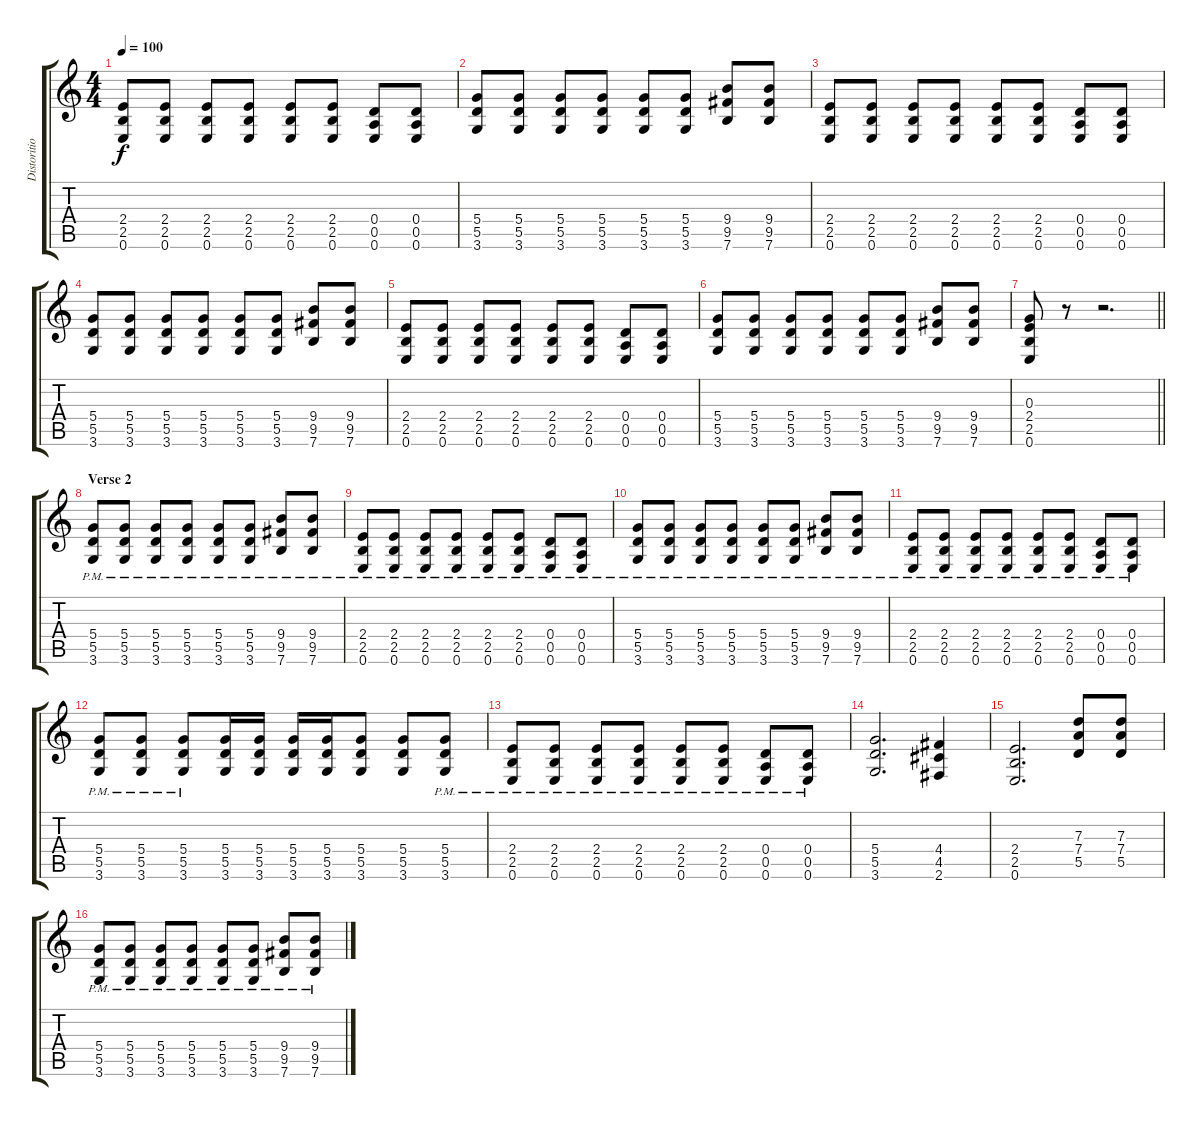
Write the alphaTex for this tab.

\track ("Distorition" "Distoritio") {instrument distortionguitar}
\staff {score tabs}
\tuning (E4 B3 G3 D3 A2 E2) {hide}
\ts (4 4)
\tempo 100
\clef g2
\ks c
(2.4 2.5 0.6).8{dy f} (2.4 2.5 0.6).8 (2.4 2.5 0.6).8 (2.4 2.5 0.6).8 (2.4 2.5 0.6).8 (2.4 2.5 0.6).8 (0.4 0.5 0.6).8 (0.4 0.5 0.6).8 |
(5.4 5.5 3.6).8 (5.4 5.5 3.6).8 (5.4 5.5 3.6).8 (5.4 5.5 3.6).8 (5.4 5.5 3.6).8 (5.4 5.5 3.6).8 (9.4 9.5 7.6).8 (9.4 9.5 7.6).8 |
(2.4 2.5 0.6).8 (2.4 2.5 0.6).8 (2.4 2.5 0.6).8 (2.4 2.5 0.6).8 (2.4 2.5 0.6).8 (2.4 2.5 0.6).8 (0.4 0.5 0.6).8 (0.4 0.5 0.6).8 |
(5.4 5.5 3.6).8 (5.4 5.5 3.6).8 (5.4 5.5 3.6).8 (5.4 5.5 3.6).8 (5.4 5.5 3.6).8 (5.4 5.5 3.6).8 (9.4 9.5 7.6).8 (9.4 9.5 7.6).8 |
(2.4 2.5 0.6).8 (2.4 2.5 0.6).8 (2.4 2.5 0.6).8 (2.4 2.5 0.6).8 (2.4 2.5 0.6).8 (2.4 2.5 0.6).8 (0.4 0.5 0.6).8 (0.4 0.5 0.6).8 |
(5.4 5.5 3.6).8 (5.4 5.5 3.6).8 (5.4 5.5 3.6).8 (5.4 5.5 3.6).8 (5.4 5.5 3.6).8 (5.4 5.5 3.6).8 (9.4 9.5 7.6).8 (9.4 9.5 7.6).8 |
\barLineRight lightlight
(0.3 2.4 2.5 0.6).8 r.8 r.2{d} |
\section ("" "Verse 2")
(5.4{pm} 5.5{pm} 3.6{pm}).8 (5.4{pm} 5.5{pm} 3.6{pm}).8 (5.4{pm} 5.5{pm} 3.6{pm}).8 (5.4{pm} 5.5{pm} 3.6{pm}).8 (5.4{pm} 5.5{pm} 3.6{pm}).8 (5.4{pm} 5.5{pm} 3.6{pm}).8 (9.4{pm} 9.5{pm} 7.6{pm}).8 (9.4{pm} 9.5{pm} 7.6{pm}).8 |
(2.4{pm} 2.5{pm} 0.6{pm}).8 (2.4{pm} 2.5{pm} 0.6{pm}).8 (2.4{pm} 2.5{pm} 0.6{pm}).8 (2.4{pm} 2.5{pm} 0.6{pm}).8 (2.4{pm} 2.5{pm} 0.6{pm}).8 (2.4{pm} 2.5{pm} 0.6{pm}).8 (0.4{pm} 0.5{pm} 0.6{pm}).8 (0.4{pm} 0.5{pm} 0.6{pm}).8 |
(5.4{pm} 5.5{pm} 3.6{pm}).8 (5.4{pm} 5.5{pm} 3.6{pm}).8 (5.4{pm} 5.5{pm} 3.6{pm}).8 (5.4{pm} 5.5{pm} 3.6{pm}).8 (5.4{pm} 5.5{pm} 3.6{pm}).8 (5.4{pm} 5.5{pm} 3.6{pm}).8 (9.4{pm} 9.5{pm} 7.6{pm}).8 (9.4{pm} 9.5{pm} 7.6{pm}).8 |
(2.4{pm} 2.5{pm} 0.6{pm}).8 (2.4{pm} 2.5{pm} 0.6{pm}).8 (2.4{pm} 2.5{pm} 0.6{pm}).8 (2.4{pm} 2.5{pm} 0.6{pm}).8 (2.4{pm} 2.5{pm} 0.6{pm}).8 (2.4{pm} 2.5{pm} 0.6{pm}).8 (0.4{pm} 0.5{pm} 0.6{pm}).8 (0.4{pm} 0.5{pm} 0.6{pm}).8 |
(5.4{pm} 5.5{pm} 3.6{pm}).8 (5.4{pm} 5.5{pm} 3.6{pm}).8 (5.4{pm} 5.5{pm} 3.6{pm}).8 (5.4 5.5 3.6).16 (5.4 5.5 3.6).16 (5.4 5.5 3.6).16 (5.4 5.5 3.6).16 (5.4 5.5 3.6).8 (5.4 5.5 3.6).8 (5.4{pm} 5.5{pm} 3.6{pm}).8 |
(2.4{pm} 2.5{pm} 0.6{pm}).8 (2.4{pm} 2.5{pm} 0.6{pm}).8 (2.4{pm} 2.5{pm} 0.6{pm}).8 (2.4{pm} 2.5{pm} 0.6{pm}).8 (2.4{pm} 2.5{pm} 0.6{pm}).8 (2.4{pm} 2.5{pm} 0.6{pm}).8 (0.4{pm} 0.5{pm} 0.6{pm}).8 (0.4{pm} 0.5{pm} 0.6{pm}).8 |
(5.4 5.5 3.6).2{d} (4.4 4.5 2.6).4 |
(2.4 2.5 0.6).2{d} (7.3 7.4 5.5).8 (7.3 7.4 5.5).8 |
(5.4{pm} 5.5{pm} 3.6{pm}).8 (5.4{pm} 5.5{pm} 3.6{pm}).8 (5.4{pm} 5.5{pm} 3.6{pm}).8 (5.4{pm} 5.5{pm} 3.6{pm}).8 (5.4{pm} 5.5{pm} 3.6{pm}).8 (5.4{pm} 5.5{pm} 3.6{pm}).8 (9.4{pm} 9.5{pm} 7.6{pm}).8 (9.4{pm} 9.5{pm} 7.6{pm}).8
